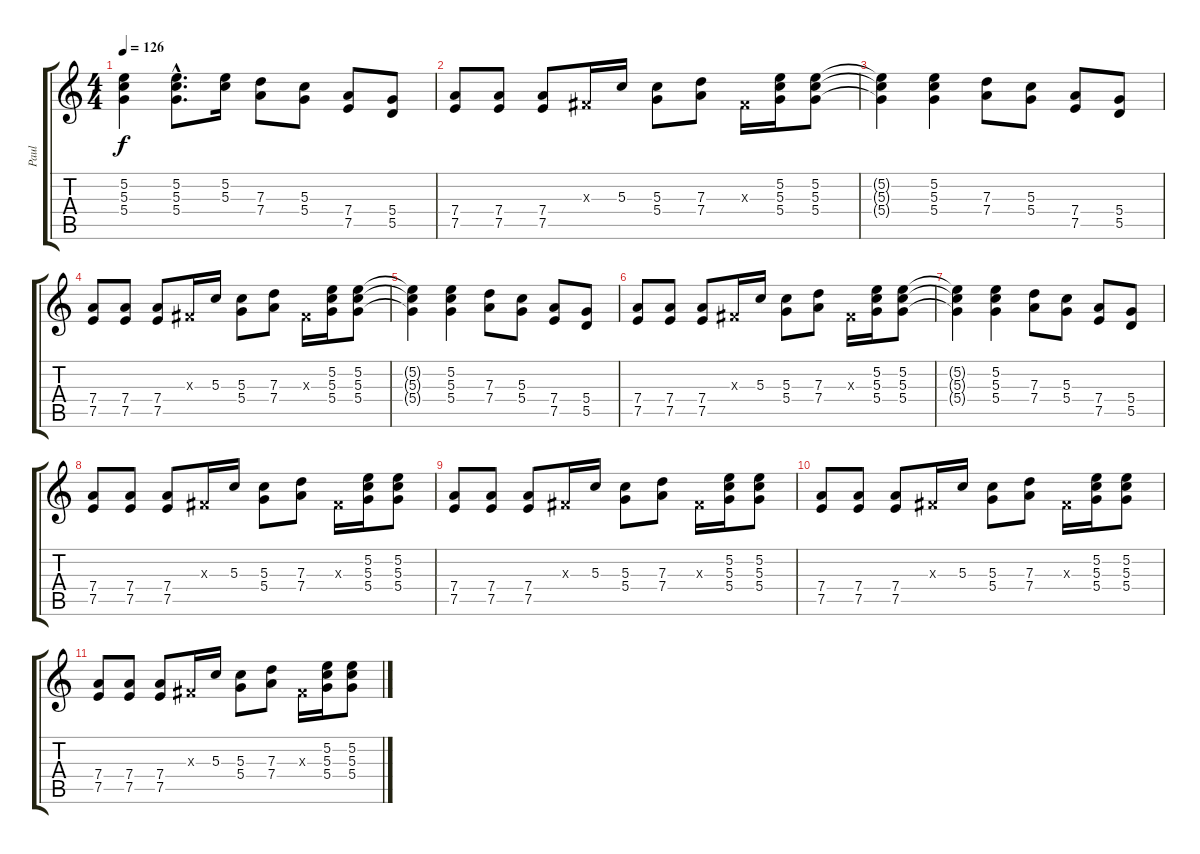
\track ("Paul " "Paul ") {instrument overdrivenguitar}
\staff {score tabs}
\tuning (E4 B3 G3 D3 A2 E2) {hide}
\ts (4 4)
\tempo 126
\clef g2
\ks c
(5.2{t} 5.3{t} 5.4{t}).4{dy f} (5.2{hac} 5.3{hac} 5.4{hac}).8{d} (5.2 5.3).16 (7.3 7.4).8 (5.3 5.4).8 (7.4 7.5).8 (5.4 5.5).8 |
(7.4 7.5).8 (7.4 7.5).8 (7.4 7.5).8 -1.3{x}.16 5.3.16 (5.3 5.4).8 (7.3 7.4).8 -1.3{x}.16 (5.2 5.3 5.4).16 (5.2 5.3 5.4).8 |
(5.2{t} 5.3{t} 5.4{t}).4 (5.2 5.3 5.4).4 (7.3 7.4).8 (5.3 5.4).8 (7.4 7.5).8 (5.4 5.5).8 |
(7.4 7.5).8 (7.4 7.5).8 (7.4 7.5).8 -1.3{x}.16 5.3.16 (5.3 5.4).8 (7.3 7.4).8 -1.3{x}.16 (5.2 5.3 5.4).16 (5.2 5.3 5.4).8 |
(5.2{t} 5.3{t} 5.4{t}).4 (5.2 5.3 5.4).4 (7.3 7.4).8 (5.3 5.4).8 (7.4 7.5).8 (5.4 5.5).8 |
(7.4 7.5).8 (7.4 7.5).8 (7.4 7.5).8 -1.3{x}.16 5.3.16 (5.3 5.4).8 (7.3 7.4).8 -1.3{x}.16 (5.2 5.3 5.4).16 (5.2 5.3 5.4).8 |
(5.2{t} 5.3{t} 5.4{t}).4 (5.2 5.3 5.4).4 (7.3 7.4).8 (5.3 5.4).8 (7.4 7.5).8 (5.4 5.5).8 |
(7.4 7.5).8 (7.4 7.5).8 (7.4 7.5).8 -1.3{x}.16 5.3.16 (5.3 5.4).8 (7.3 7.4).8 -1.3{x}.16 (5.2 5.3 5.4).16 (5.2 5.3 5.4).8 |
(7.4 7.5).8 (7.4 7.5).8 (7.4 7.5).8 -1.3{x}.16 5.3.16 (5.3 5.4).8 (7.3 7.4).8 -1.3{x}.16 (5.2 5.3 5.4).16 (5.2 5.3 5.4).8 |
(7.4 7.5).8 (7.4 7.5).8 (7.4 7.5).8 -1.3{x}.16 5.3.16 (5.3 5.4).8 (7.3 7.4).8 -1.3{x}.16 (5.2 5.3 5.4).16 (5.2 5.3 5.4).8 |
(7.4 7.5).8 (7.4 7.5).8 (7.4 7.5).8 -1.3{x}.16 5.3.16 (5.3 5.4).8 (7.3 7.4).8 -1.3{x}.16 (5.2 5.3 5.4).16 (5.2 5.3 5.4).8
